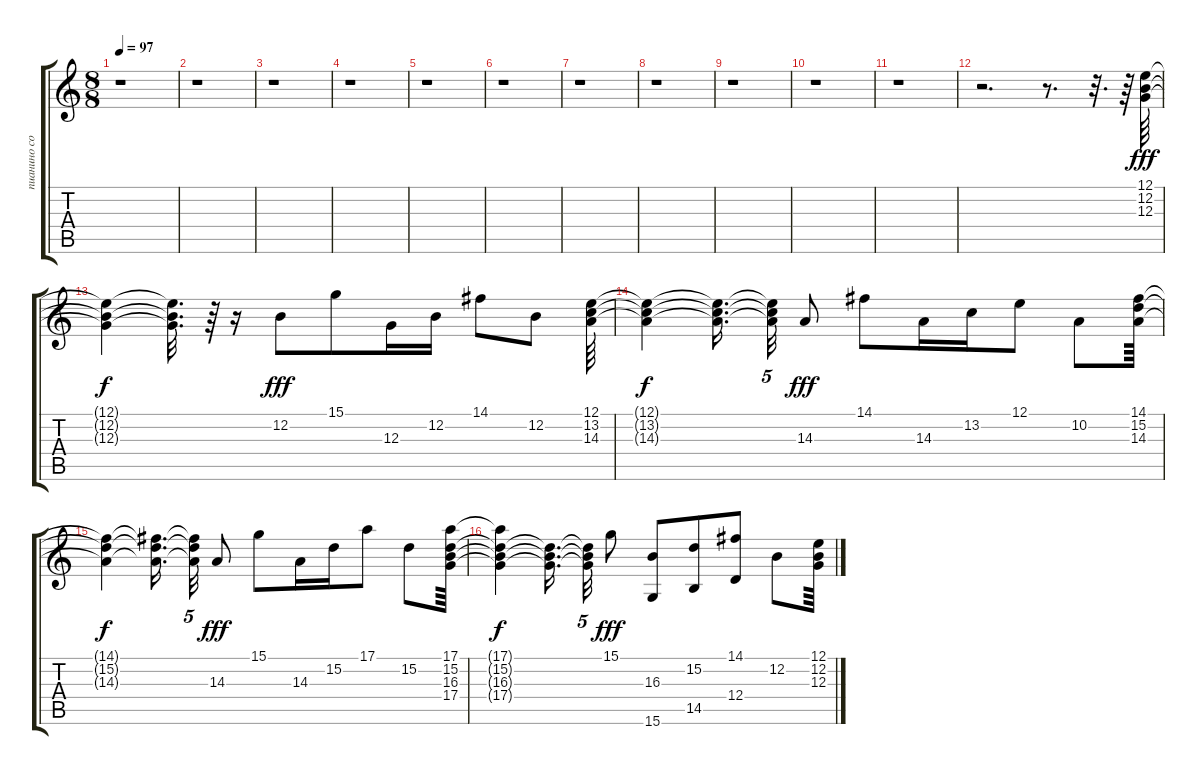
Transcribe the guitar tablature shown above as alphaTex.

\track ("пианино соло" "пианино со") {instrument acousticgrandpiano}
\staff {score tabs}
\tuning (E4 B3 G3 D3 A2 E2) {hide}
\ts (8 8)
\tempo 97
\clef g2
\ks c
r.1{dy f} |
r.1 |
r.1 |
r.1 |
r.1 |
r.1 |
r.1 |
r.1 |
r.1 |
r.1 |
r.1 |
r.2{d} r.8{d} r.32{d} r.64 (12.1 12.2 12.3).64{dy fff} |
(12.1{t} 12.2{t} 12.3{t}).4{dy f} (12.1{t} 12.2{t} 12.3{t}).32{d} r.64 r.16 12.2.8{dy fff} 15.1.8 12.3.16 12.2.16 14.1.8 12.2.8 (12.1 13.2 14.3).64 |
(12.1{t} 13.2{t} 14.3{t}).4{dy f} (12.1{t} 13.2{t} 14.3{t}).16{d beam splitsecondary} (12.1{t} 13.2{t} 14.3{t}).32{tu (5 4)} 14.3.8{dy fff} 14.1.8 14.3.16 13.2.16 12.1.8 10.2.8 (14.1 15.2 14.3).64 |
(14.1{t} 15.2{t} 14.3{t}).4{dy f} (14.1{t} 15.2{t} 14.3{t}).16{d beam splitsecondary} (14.1{t} 15.2{t} 14.3{t}).32{tu (5 4)} 14.3.8{dy fff} 15.1.8 14.3.16 15.2.16 17.1.8 15.2.8 (17.1 15.2 16.3 17.4).64 |
(17.1{t} 15.2{t} 16.3{t} 17.4{t}).4{dy f} (15.2{t} 16.3{t} 17.4{t}).16{d beam splitsecondary} (15.2{t} 16.3{t} 17.4{t}).32{tu (5 4)} 15.1.8{dy fff} (16.3 15.6).8 (15.2 14.5).8 (14.1 12.4).8 12.2.8 (12.1 12.2 12.3).64
